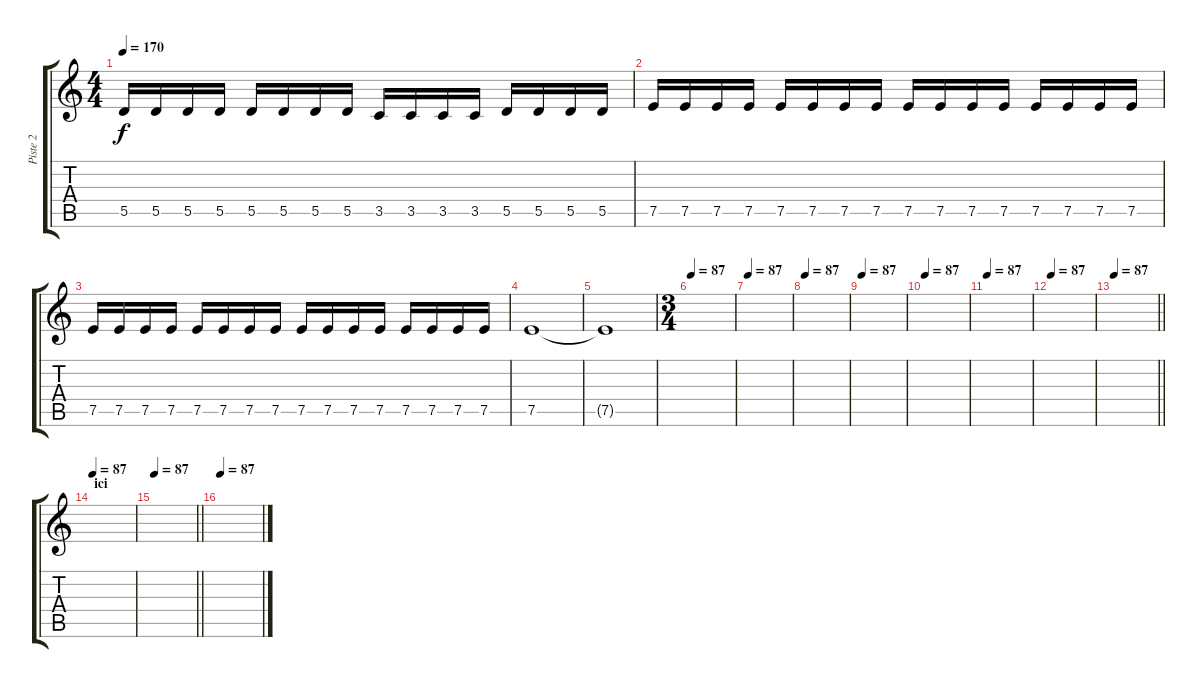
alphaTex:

\track ("Piste 2" "Piste 2") {instrument electricguitarclean}
\staff {score tabs}
\tuning (E4 B3 G3 D3 A2 E2) {hide}
\ts (4 4)
\tempo 170
\clef g2
\ks c
5.5.16{dy f} 5.5.16 5.5.16 5.5.16 5.5.16 5.5.16 5.5.16 5.5.16 3.5.16 3.5.16 3.5.16 3.5.16 5.5.16 5.5.16 5.5.16 5.5.16 |
7.5.16 7.5.16 7.5.16 7.5.16 7.5.16 7.5.16 7.5.16 7.5.16 7.5.16 7.5.16 7.5.16 7.5.16 7.5.16 7.5.16 7.5.16 7.5.16 |
7.5.16 7.5.16 7.5.16 7.5.16 7.5.16 7.5.16 7.5.16 7.5.16 7.5.16 7.5.16 7.5.16 7.5.16 7.5.16 7.5.16 7.5.16 7.5.16 |
7.5.1 |
7.5{t}.1 |
\ts (3 4)
\tempo 87
|
\tempo 87
|
\tempo 87
|
\tempo 87
|
\tempo 87
|
\tempo 87
|
\tempo 87
|
\tempo 87
\barLineRight lightlight
|
\section ("" "ici")
\tempo 87
|
\tempo 87
\barLineRight lightlight
|
\tempo 87
